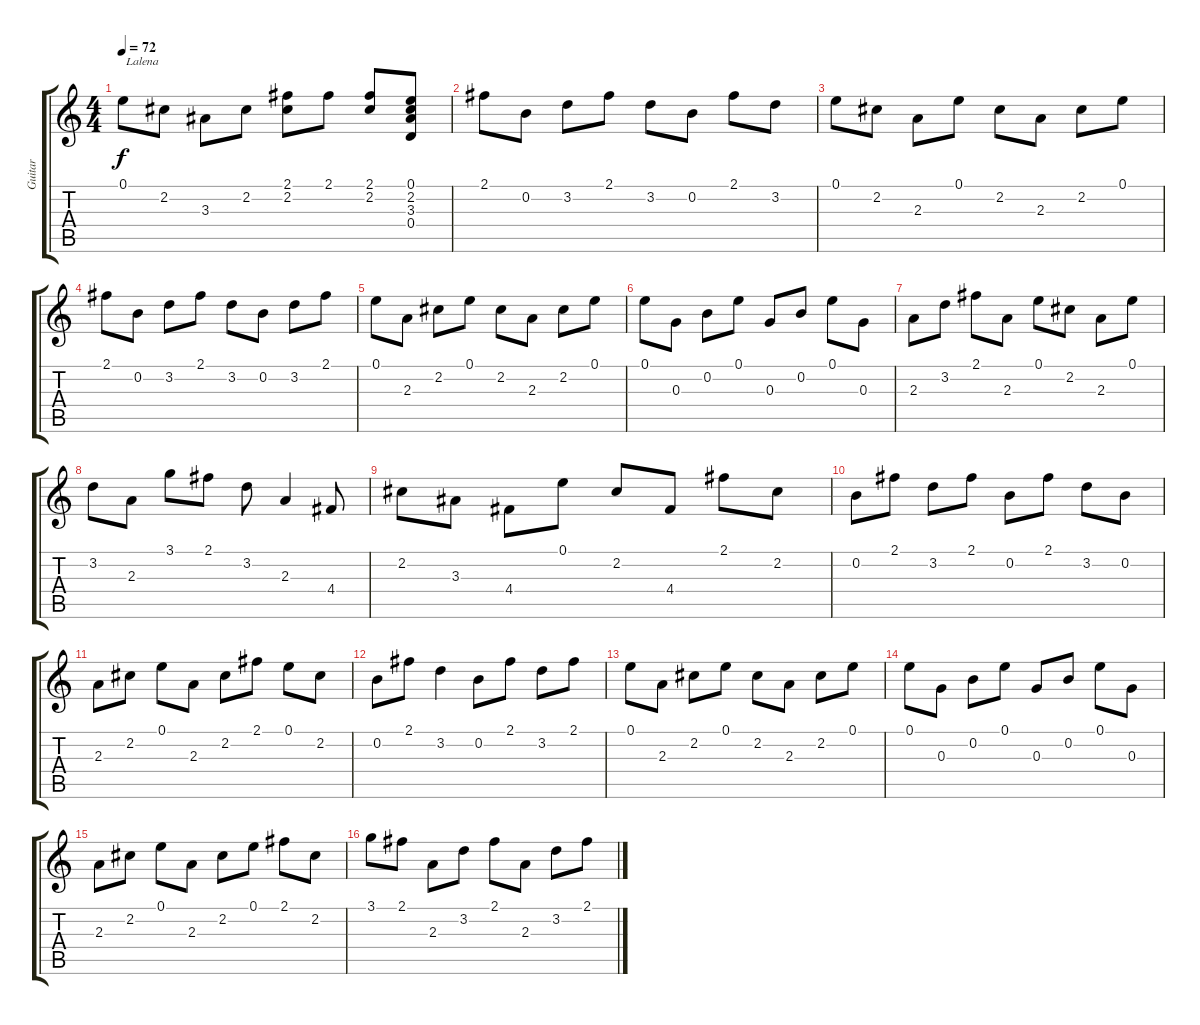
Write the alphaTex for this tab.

\track ("Guitar" "Guitar") {instrument acousticguitarsteel}
\staff {score tabs}
\tuning (E4 B3 G3 D3 A2 E2) {hide}
\ts (4 4)
\tempo 72
\clef g2
\ks c
0.1.8{txt " Lalena" dy f} 2.2.8 3.3.8 2.2.8 (2.1 2.2).8 2.1.8 (2.1 2.2).8 (0.1 2.2 3.3 0.4).8 |
2.1.8 0.2.8 3.2.8 2.1.8 3.2.8 0.2.8 2.1.8 3.2.8 |
0.1.8 2.2.8 2.3.8 0.1.8 2.2.8 2.3.8 2.2.8 0.1.8 |
2.1.8 0.2.8 3.2.8 2.1.8 3.2.8 0.2.8 3.2.8 2.1.8 |
0.1.8 2.3.8 2.2.8 0.1.8 2.2.8 2.3.8 2.2.8 0.1.8 |
0.1.8 0.3.8 0.2.8 0.1.8 0.3.8 0.2.8 0.1.8 0.3.8 |
2.3.8 3.2.8 2.1.8 2.3.8 0.1.8 2.2.8 2.3.8 0.1.8 |
3.2.8 2.3.8 3.1.8 2.1.8 3.2.8 2.3.4 4.4.8 |
2.2.8 3.3.8 4.4.8 0.1.8 2.2.8 4.4.8 2.1.8 2.2.8 |
0.2.8 2.1.8 3.2.8 2.1.8 0.2.8 2.1.8 3.2.8 0.2.8 |
2.3.8 2.2.8 0.1.8 2.3.8 2.2.8 2.1.8 0.1.8 2.2.8 |
0.2.8 2.1.8 3.2.4 0.2.8 2.1.8 3.2.8 2.1.8 |
0.1.8 2.3.8 2.2.8 0.1.8 2.2.8 2.3.8 2.2.8 0.1.8 |
0.1.8 0.3.8 0.2.8 0.1.8 0.3.8 0.2.8 0.1.8 0.3.8 |
2.3.8 2.2.8 0.1.8 2.3.8 2.2.8 0.1.8 2.1.8 2.2.8 |
3.1.8 2.1.8 2.3.8 3.2.8 2.1.8 2.3.8 3.2.8 2.1.8
